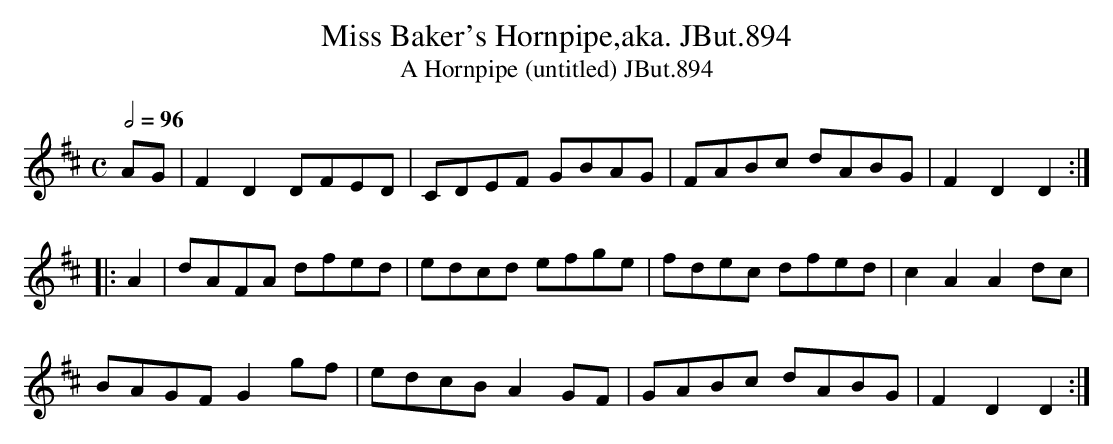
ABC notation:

X:1
T:Miss Baker's Hornpipe,aka. JBut.894
T:Hornpipe (untitled) JBut.894, A
M:C
L:1/8
Q:1/2=96
K:D
AG | F2D2 DFED | CDEF GBAG | FABc dABG | F2D2D2 :|
|: A2 | dAFA dfed | edcd efge | fdec dfed | c2A2 A2dc |
BAGF G2gf | edcB A2GF | GABc dABG | F2D2D2 :|
